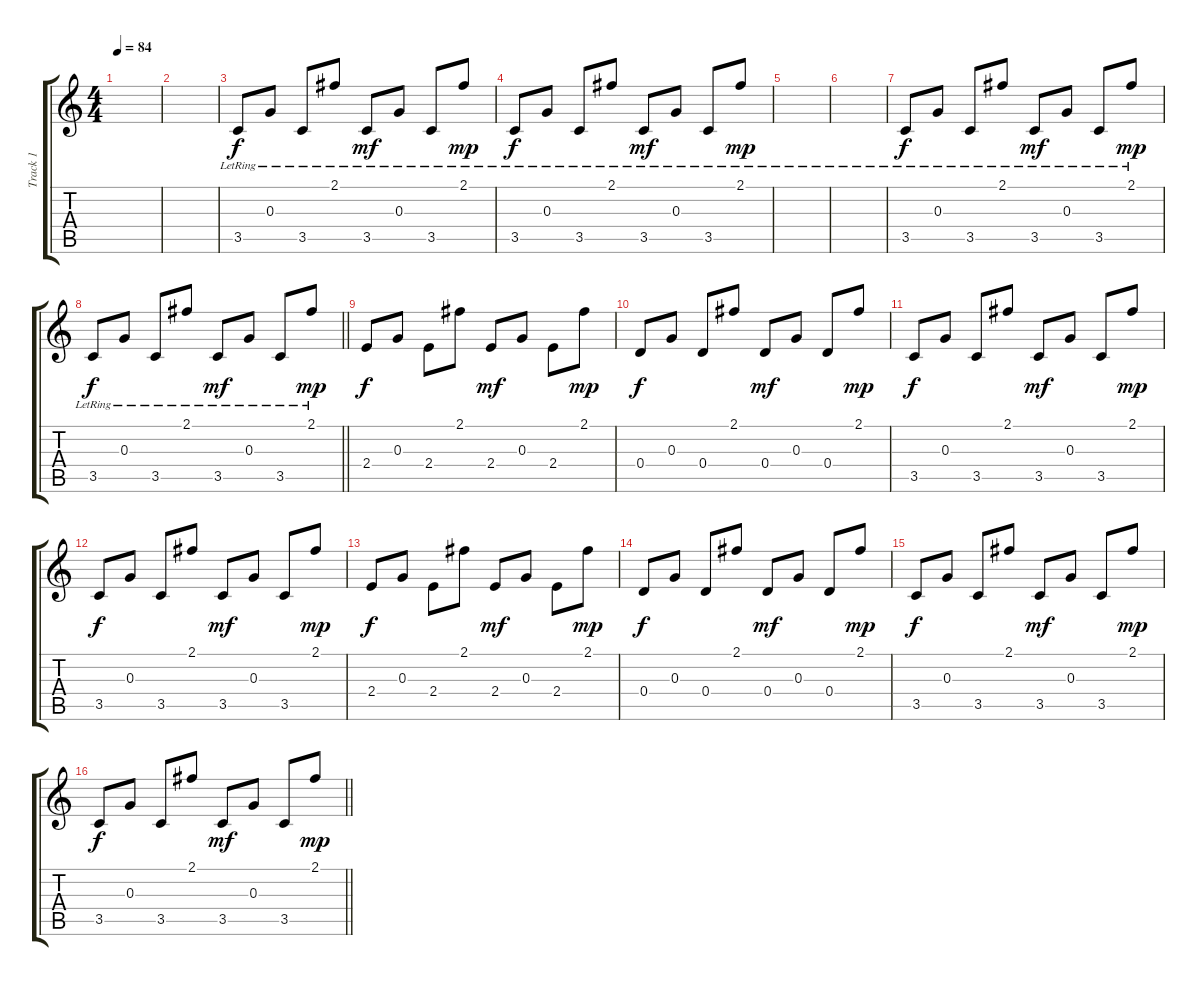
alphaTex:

\track ("Track 1" "Track 1") {instrument electricguitarjazz}
\staff {score tabs}
\tuning (E4 B3 G3 D3 A2 E2) {hide}
\ts (4 4)
\tempo 84
\clef g2
\ks c
|
|
3.5{lr}.8{dy f} 0.3{lr}.8 3.5{lr}.8 2.1{lr}.8 3.5{lr}.8{dy mf} 0.3{lr}.8 3.5{lr}.8 2.1{lr}.8{dy mp} |
3.5{lr}.8{dy f} 0.3{lr}.8 3.5{lr}.8 2.1{lr}.8 3.5{lr}.8{dy mf} 0.3{lr}.8 3.5{lr}.8 2.1{lr}.8{dy mp} |
|
|
3.5{lr}.8{dy f} 0.3{lr}.8 3.5{lr}.8 2.1{lr}.8 3.5{lr}.8{dy mf} 0.3{lr}.8 3.5{lr}.8 2.1{lr}.8{dy mp} |
\barLineRight lightlight
3.5{lr}.8{dy f} 0.3{lr}.8 3.5{lr}.8 2.1{lr}.8 3.5{lr}.8{dy mf} 0.3{lr}.8 3.5{lr}.8 2.1{lr}.8{dy mp} |
2.4.8{dy f volume 15 instrument distortionguitar} 0.3.8 2.4.8 2.1.8 2.4.8{dy mf} 0.3.8 2.4.8 2.1.8{dy mp} |
0.4.8{dy f} 0.3.8 0.4.8 2.1.8 0.4.8{dy mf} 0.3.8 0.4.8 2.1.8{dy mp} |
3.5.8{dy f} 0.3.8 3.5.8 2.1.8 3.5.8{dy mf} 0.3.8 3.5.8 2.1.8{dy mp} |
3.5.8{dy f} 0.3.8 3.5.8 2.1.8 3.5.8{dy mf} 0.3.8 3.5.8 2.1.8{dy mp} |
2.4.8{dy f volume 15 instrument distortionguitar} 0.3.8 2.4.8 2.1.8 2.4.8{dy mf} 0.3.8 2.4.8 2.1.8{dy mp} |
0.4.8{dy f} 0.3.8 0.4.8 2.1.8 0.4.8{dy mf} 0.3.8 0.4.8 2.1.8{dy mp} |
3.5.8{dy f} 0.3.8 3.5.8 2.1.8 3.5.8{dy mf} 0.3.8 3.5.8 2.1.8{dy mp} |
\barLineRight lightlight
3.5.8{dy f} 0.3.8 3.5.8 2.1.8 3.5.8{dy mf} 0.3.8 3.5.8 2.1.8{dy mp}
